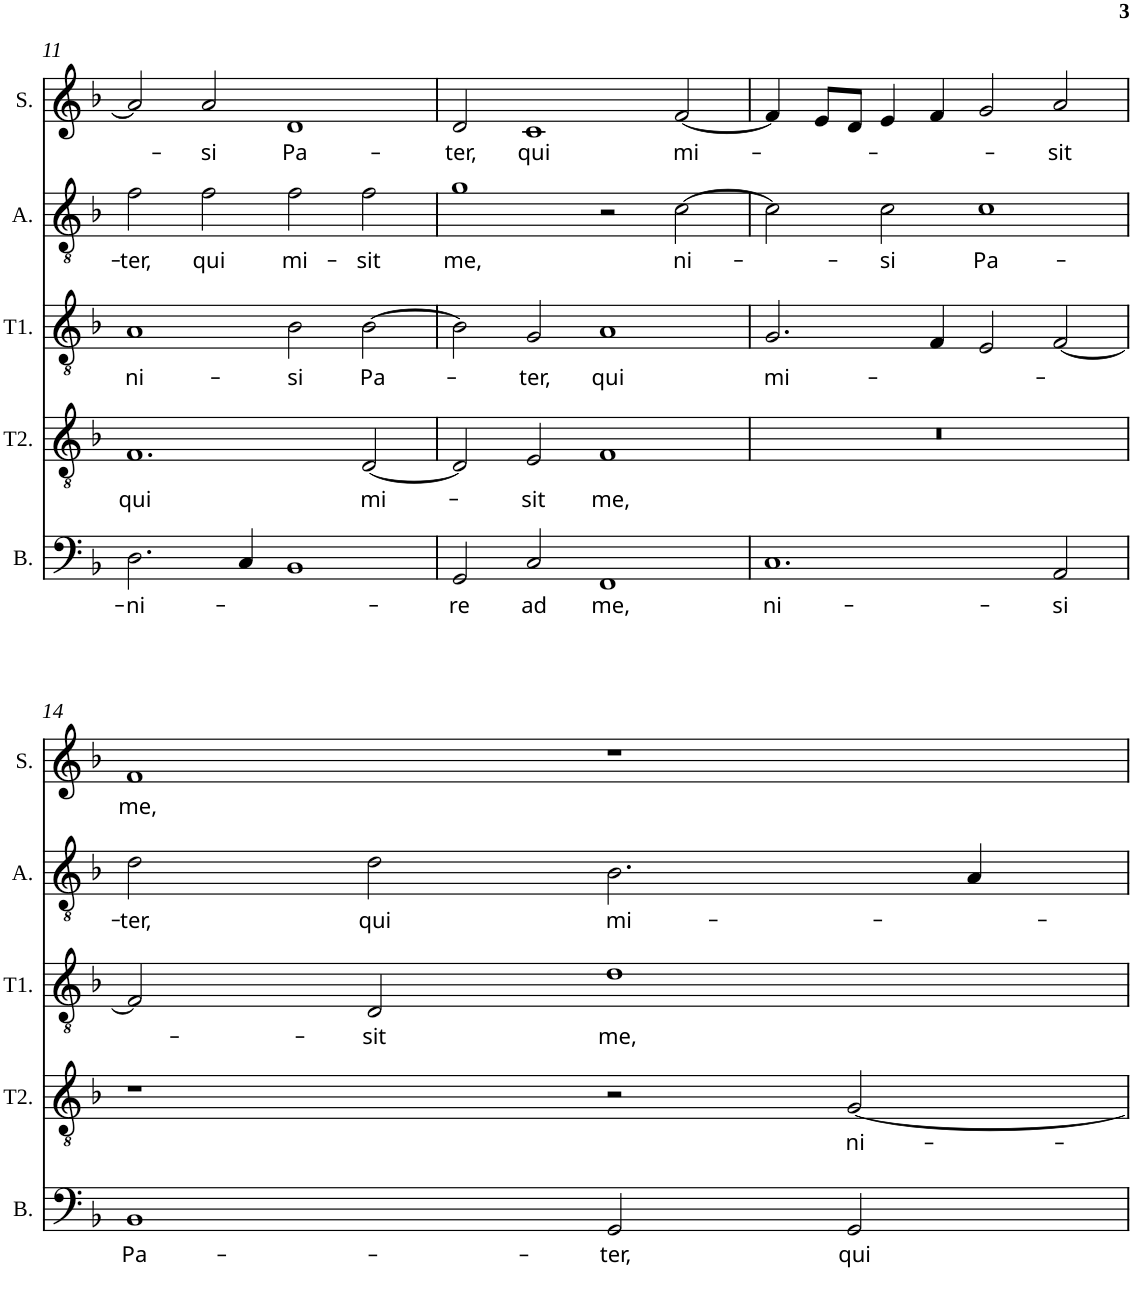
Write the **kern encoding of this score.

**kern	**text	**kern	**text	**kern	**text	**kern	**text	**kern	**text
*part5	*part5	*part4	*part4	*part3	*part3	*part2	*part2	*part1	*part1
*staff5	*staff5	*staff4	*staff4	*staff3	*staff3	*staff2	*staff2	*staff1	*staff1
*I"B.	*	*I"T2.	*	*I"T1.	*	*I"A.	*	*I"S.	*
*I'B.	*	*I'T2.	*	*I'T1.	*	*I'A.	*	*I'S.	*
!!LO:PB:g=z
*clefF4	*	*clefGv2	*	*clefGv2	*	*clefGv2	*	*clefG2	*
*k[b-]	*	*k[b-]	*	*k[b-]	*	*k[b-]	*	*k[b-]	*
*F:	*	*F:	*	*F:	*	*F:	*	*F:	*
*M4/2	*	*M4/2	*	*M4/2	*	*M4/2	*	*M4/2	*
=11	=11	=11	=11	=11	=11	=11	=11	=11	=11
!	!LO:LY:b	!	!LO:LY:b	!	!LO:LY:b	!	!LO:LY:b	!	!
2.D\	-ni-	1.F	qui	1A	ni-	2f\	-ter,	2a/]	.
!	!	!	!	!	!	!	!LO:LY:b	!	!LO:LY:b
.	.	.	.	.	.	2f\	qui	2a/	-si
4C/	.	.	.	.	.	.	.	.	.
!	!	!	!	!	!LO:LY:b	!	!LO:LY:b	!	!LO:LY:b
1BB-	.	.	.	2B-\	-si	2f\	mi-	1d	Pa-
!	!	!	!LO:LY:b	!	!LO:LY:b	!	!LO:LY:b	!	!
.	.	[2D/	mi-	[2B-\	Pa-	2f\	-sit	.	.
=12	=12	=12	=12	=12	=12	=12	=12	=12	=12
!	!LO:LY:b	!	!	!	!	!	!LO:LY:b	!	!LO:LY:b
2GG/	-re	2D/]	.	2B-\]	.	1g	me,	2d/	-ter,
!	!LO:LY:b	!	!LO:LY:b	!	!LO:LY:b	!	!	!	!LO:LY:b
2C/	ad	2E/	-sit	2G/	-ter,	.	.	1c	qui
!	!LO:LY:b	!	!LO:LY:b	!	!LO:LY:b	!	!	!	!
1FF	me,	1F	me,	1A	qui	2r	.	.	.
!	!	!	!	!	!	!	!LO:LY:b	!	!LO:LY:b
.	.	.	.	.	.	[2c\	ni-	[2f/	mi-
=13	=13	=13	=13	=13	=13	=13	=13	=13	=13
!	!LO:LY:b	!	!	!	!LO:LY:b	!	!	!	!
1.C	ni-	0r	.	2.G/	mi-	2c\]	.	4f/]	.
.	.	.	.	.	.	.	.	8e/L	.
.	.	.	.	.	.	.	.	8d/J	.
!	!	!	!	!	!	!	!LO:LY:b	!	!
.	.	.	.	.	.	2c\	-si	4e/	.
.	.	.	.	4F/	.	.	.	4f/	.
!	!	!	!	!	!	!	!LO:LY:b	!	!
.	.	.	.	2E/	.	1c	Pa-	2g/	.
!	!LO:LY:b	!	!	!	!	!	!	!	!LO:LY:b
2AA/	-si	.	.	[2F/	.	.	.	2a/	-sit
!!LO:LB:g=z
=14	=14	=14	=14	=14	=14	=14	=14	=14	=14
!	!LO:LY:b	!	!	!	!	!	!LO:LY:b	!	!LO:LY:b
1BB-	Pa-	1r	.	2F/]	.	2d\	-ter,	1f	me,
!	!	!	!	!	!LO:LY:b	!	!LO:LY:b	!	!
.	.	.	.	2D/	-sit	2d\	qui	.	.
!	!LO:LY:b	!	!	!	!LO:LY:b	!	!LO:LY:b	!	!
2GG/	-ter,	2r	.	1d	me,	2.B-\	mi-	1r	.
!	!LO:LY:b	!	!LO:LY:b	!	!	!	!	!	!
2GG/	qui	[2G/	ni-	.	.	.	.	.	.
.	.	.	.	.	.	4A/	.	.	.
=	=	=	=	=	=	=	=	=	=
*-	*-	*-	*-	*-	*-	*-	*-	*-	*-
